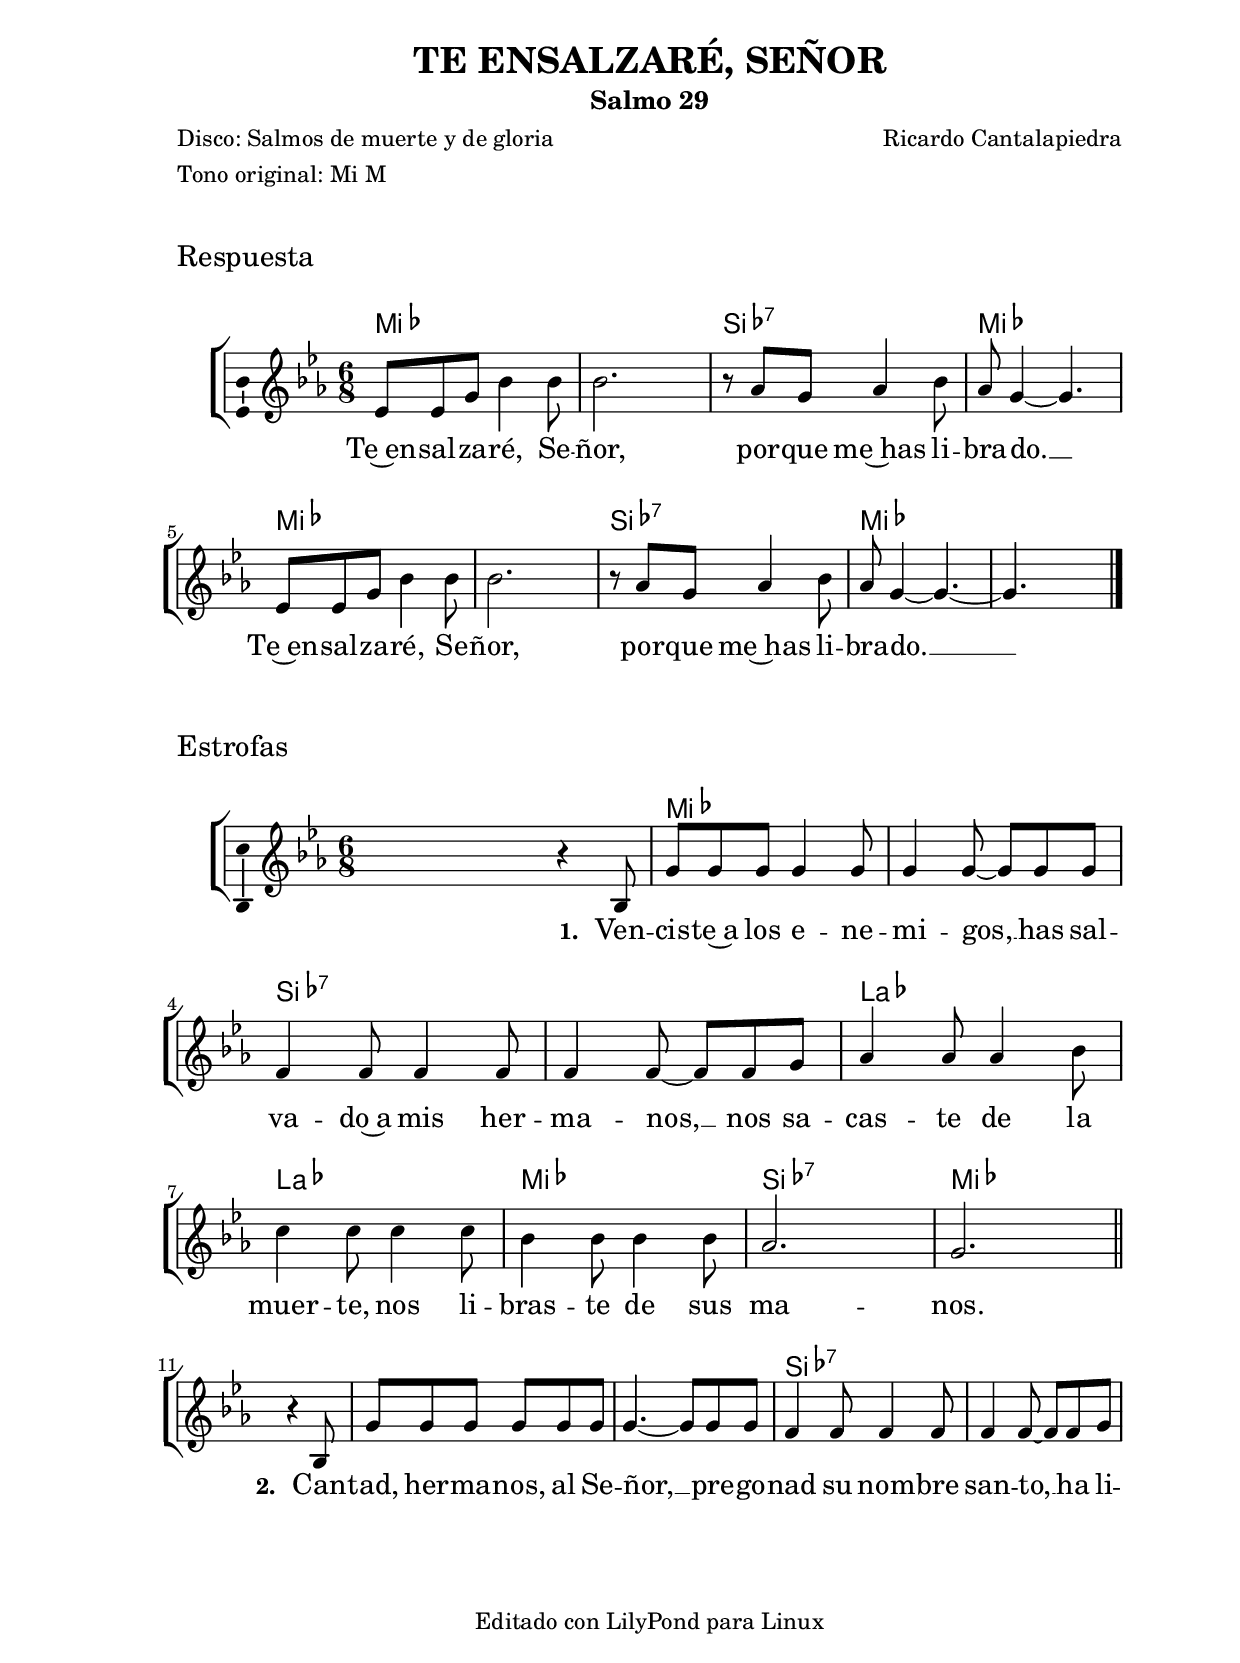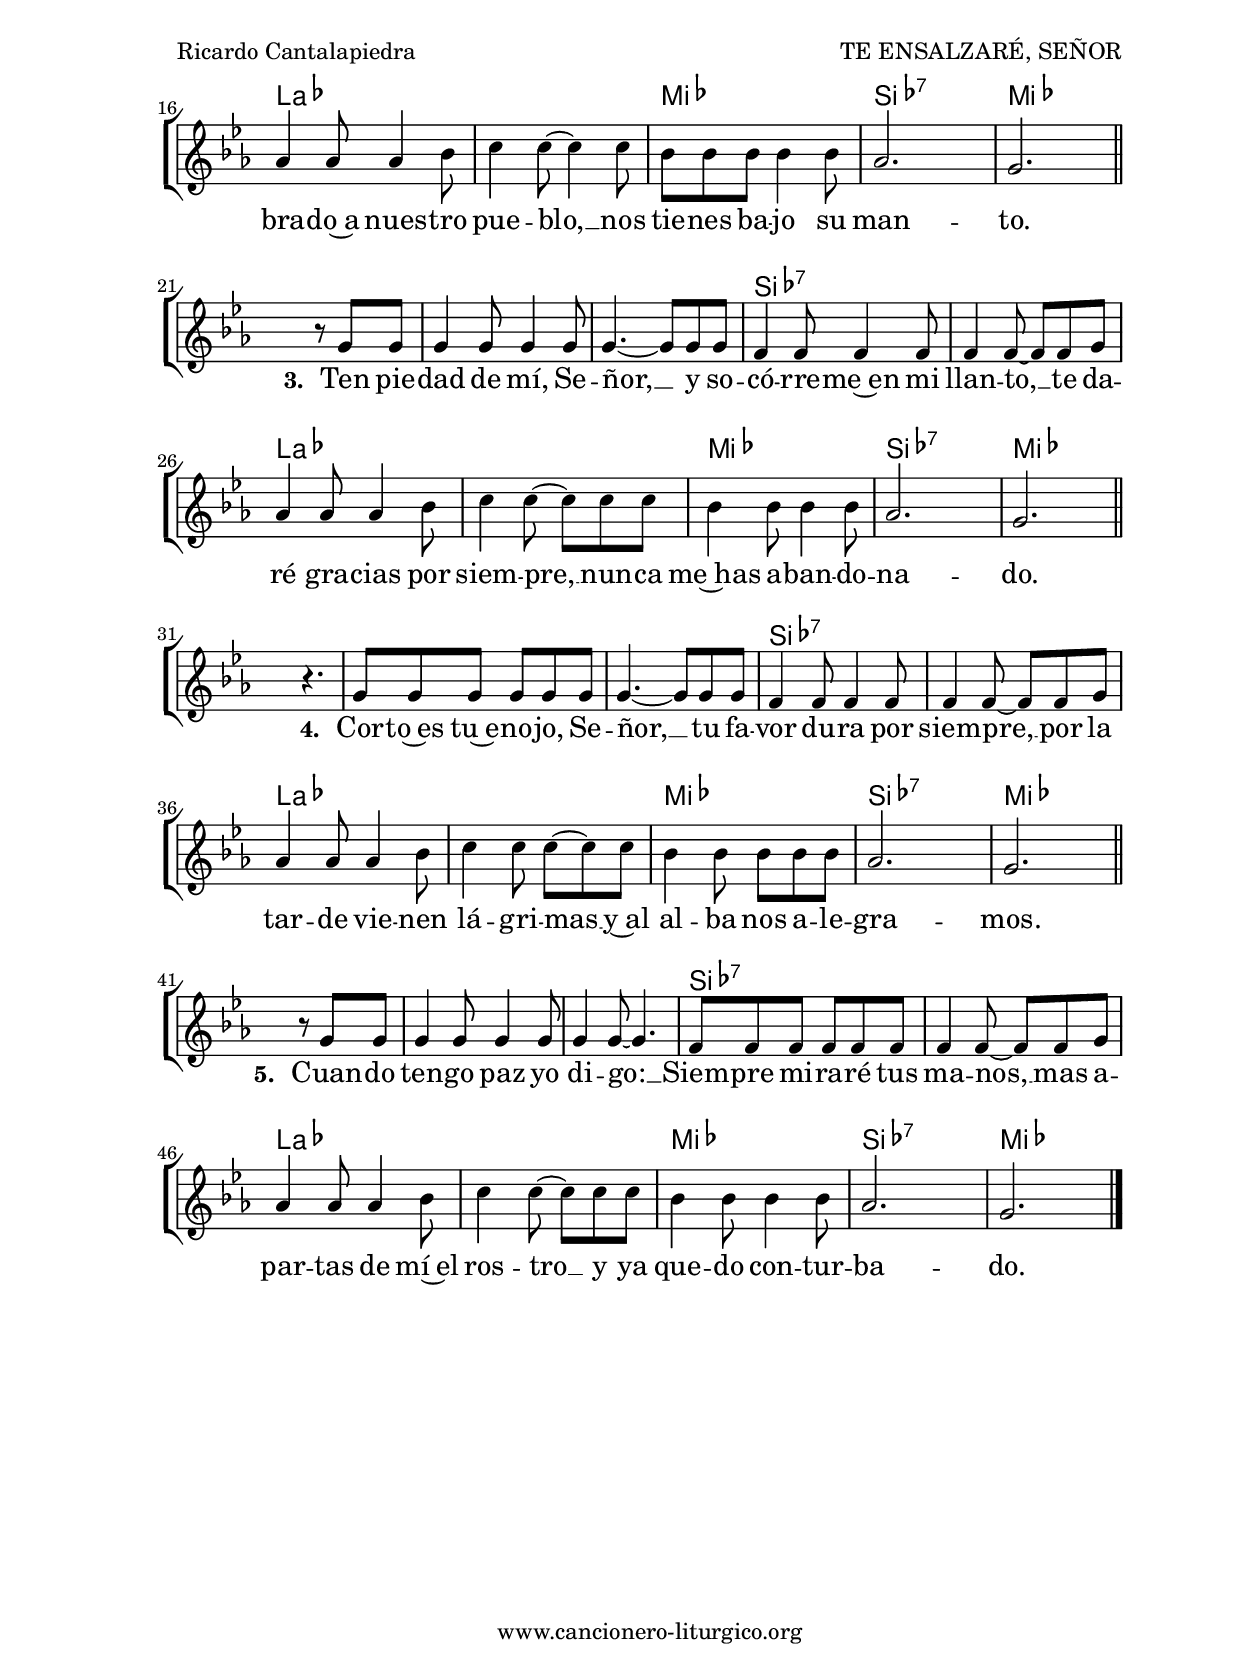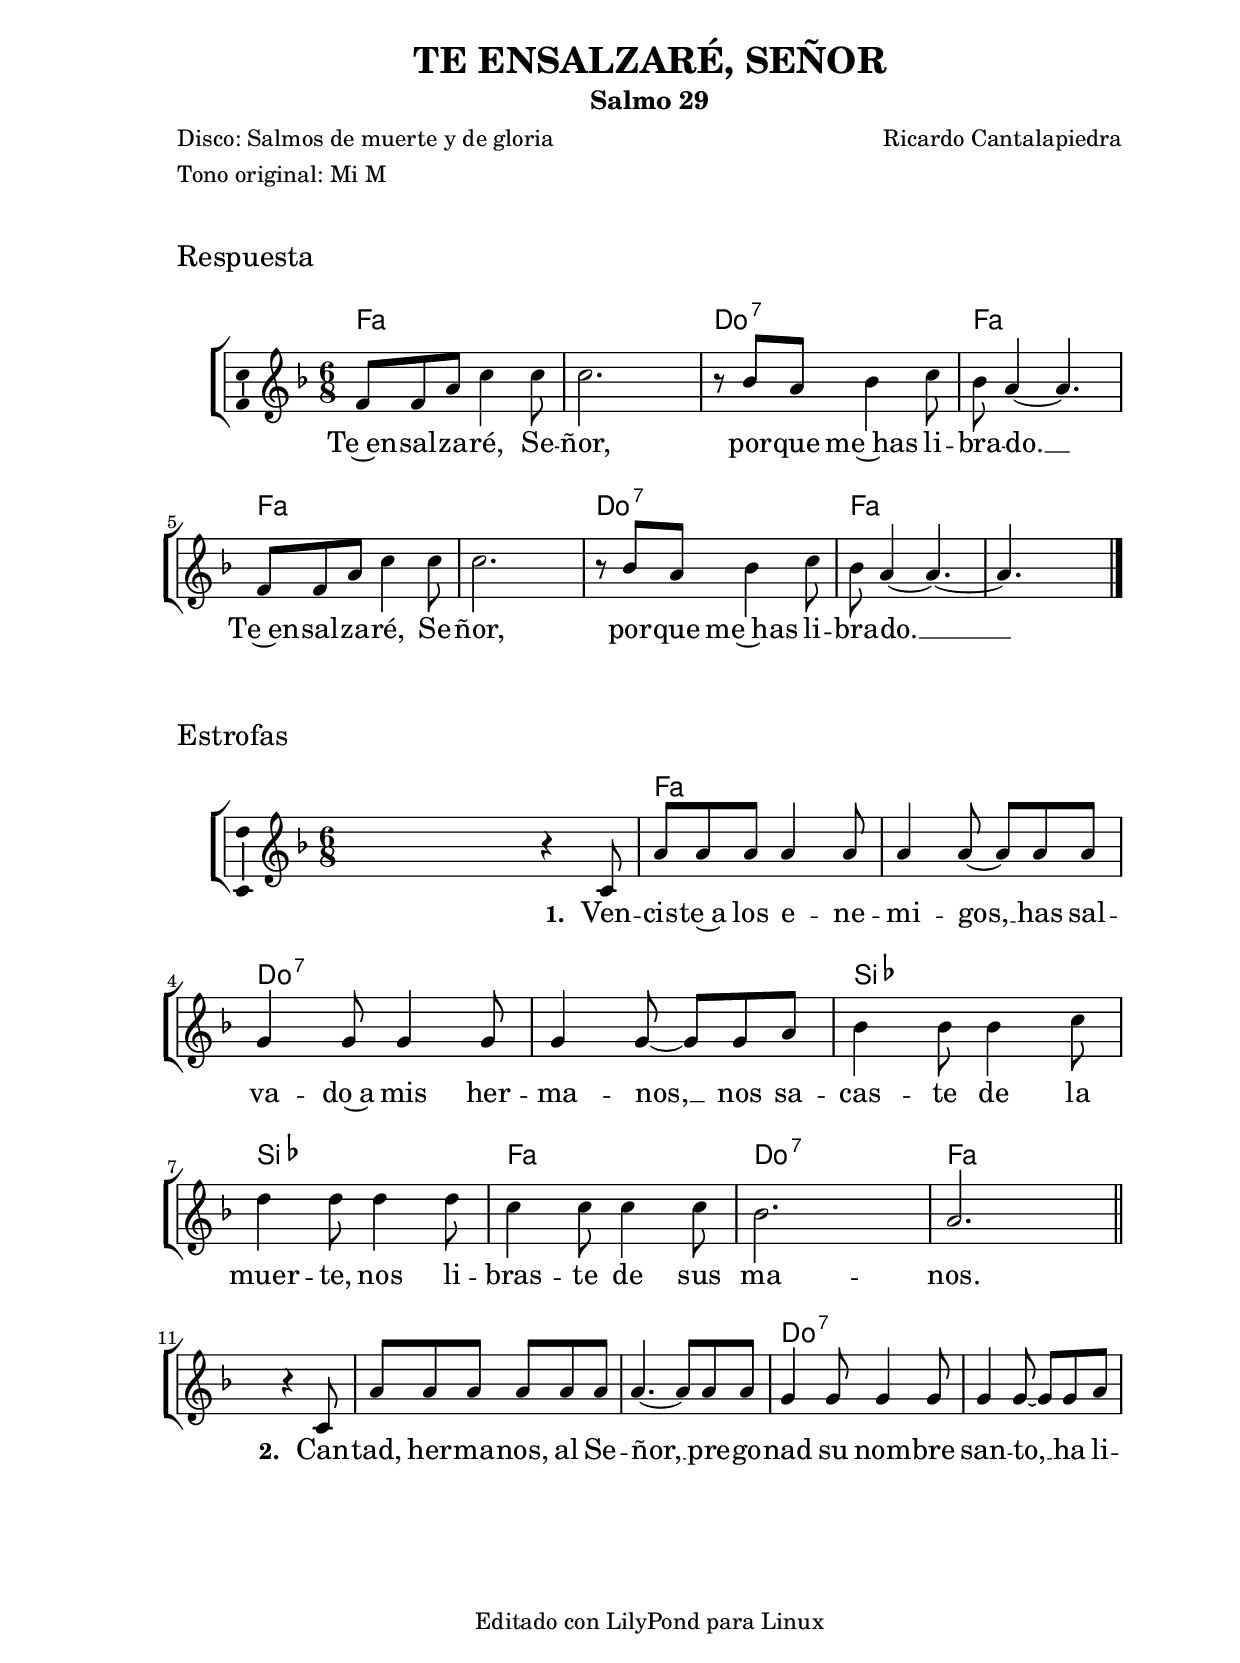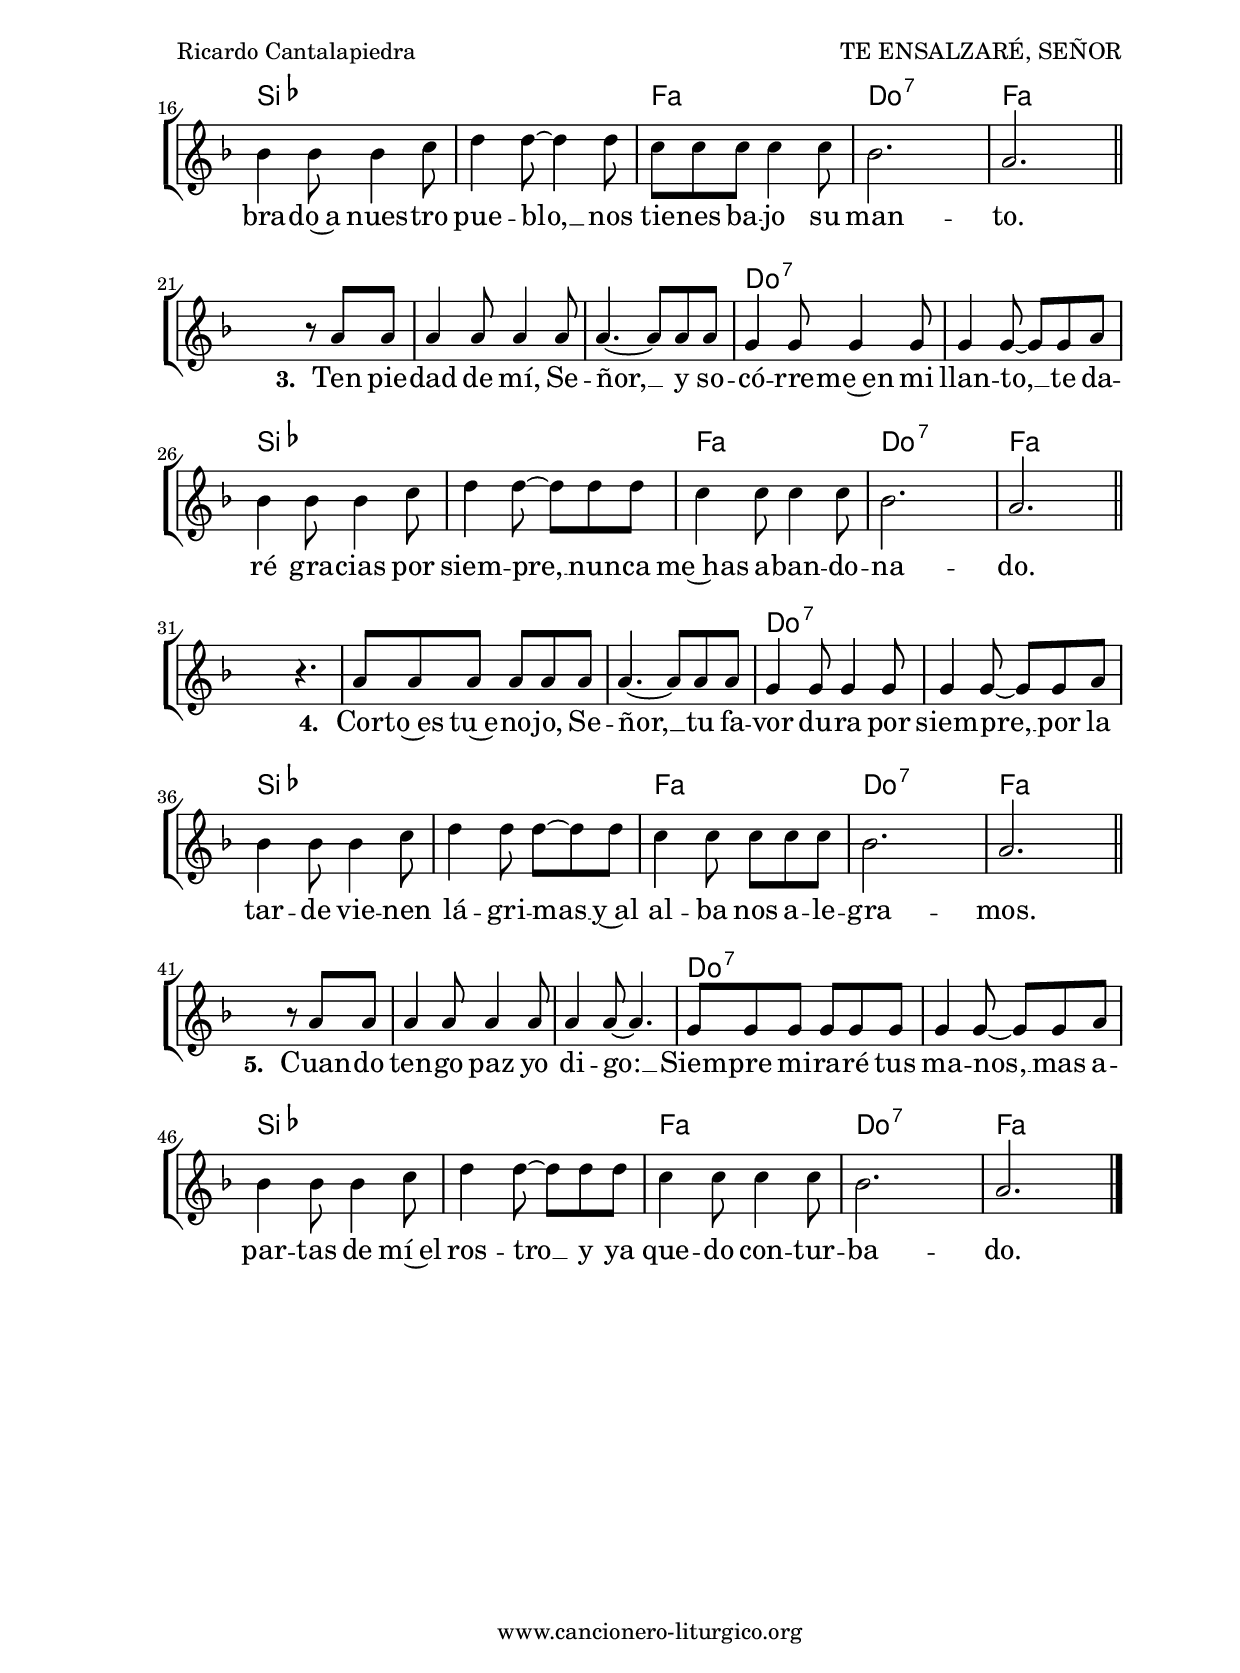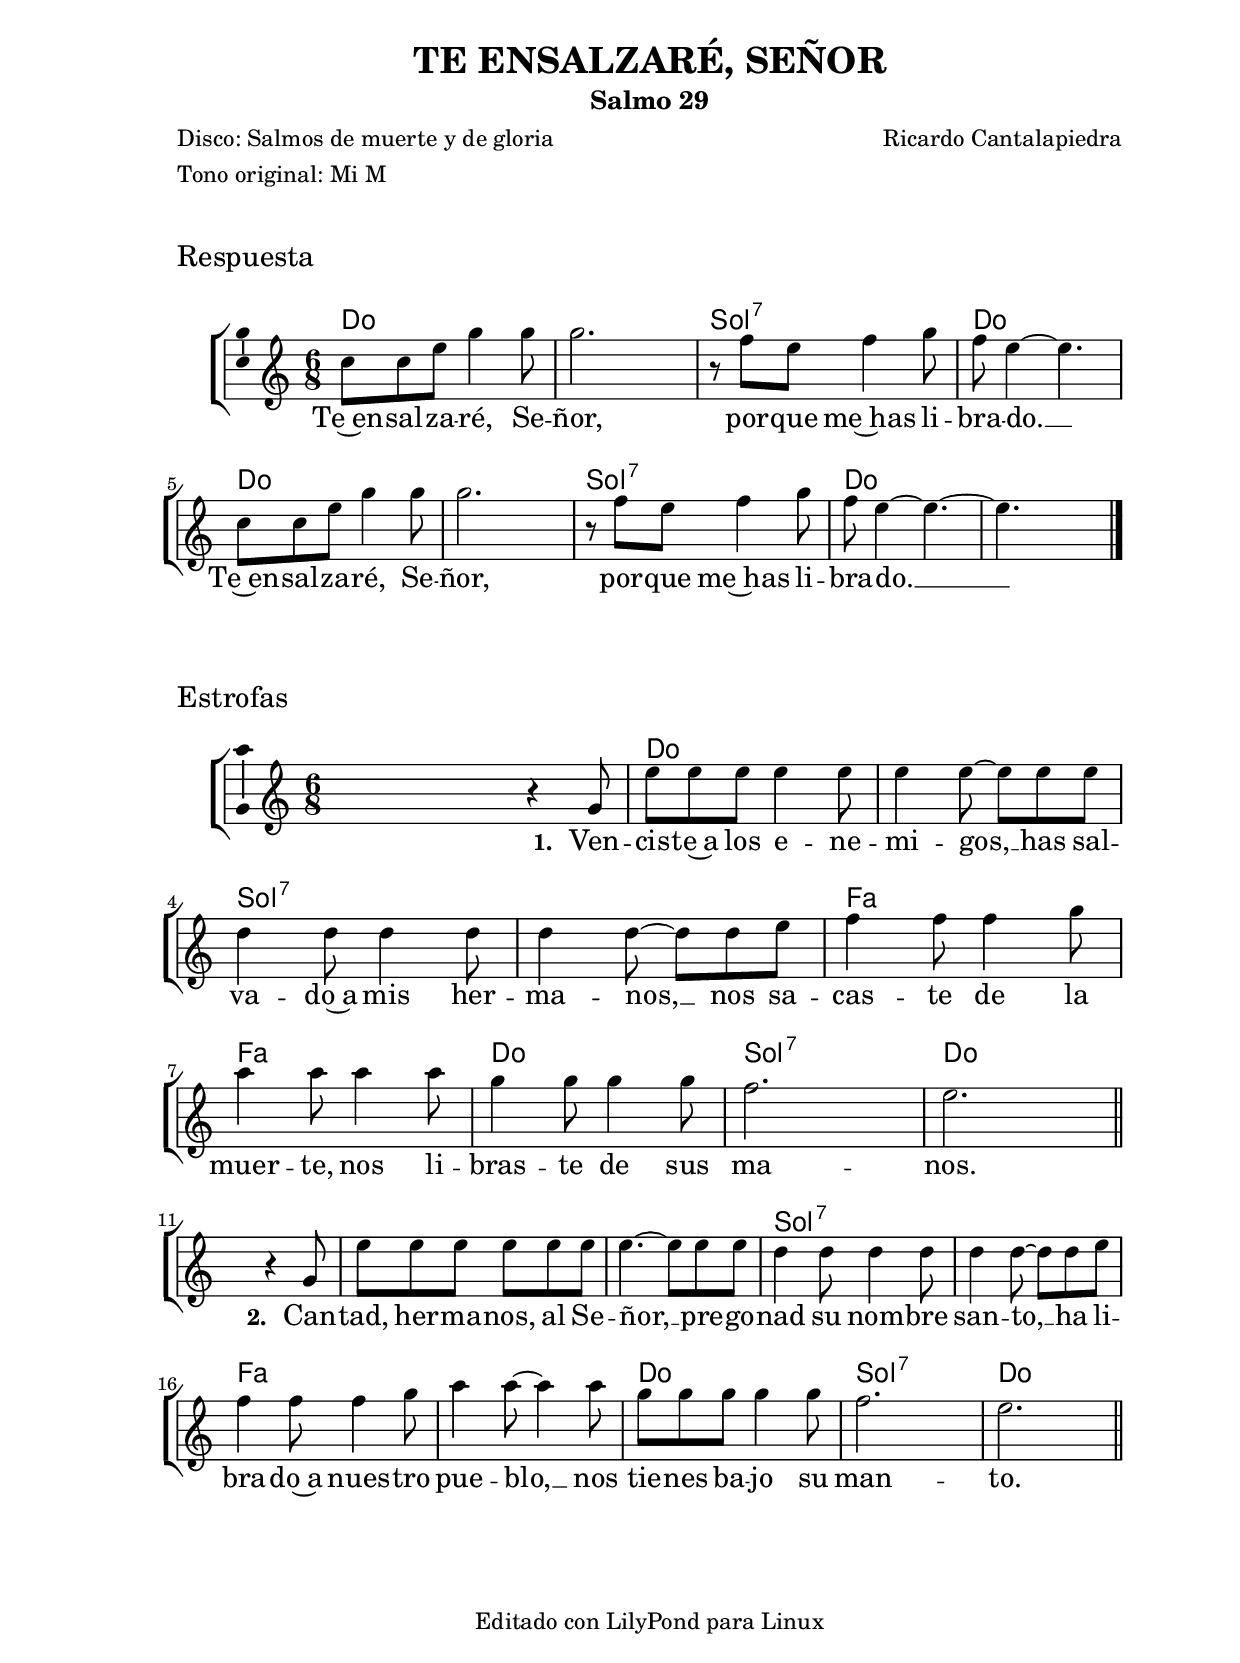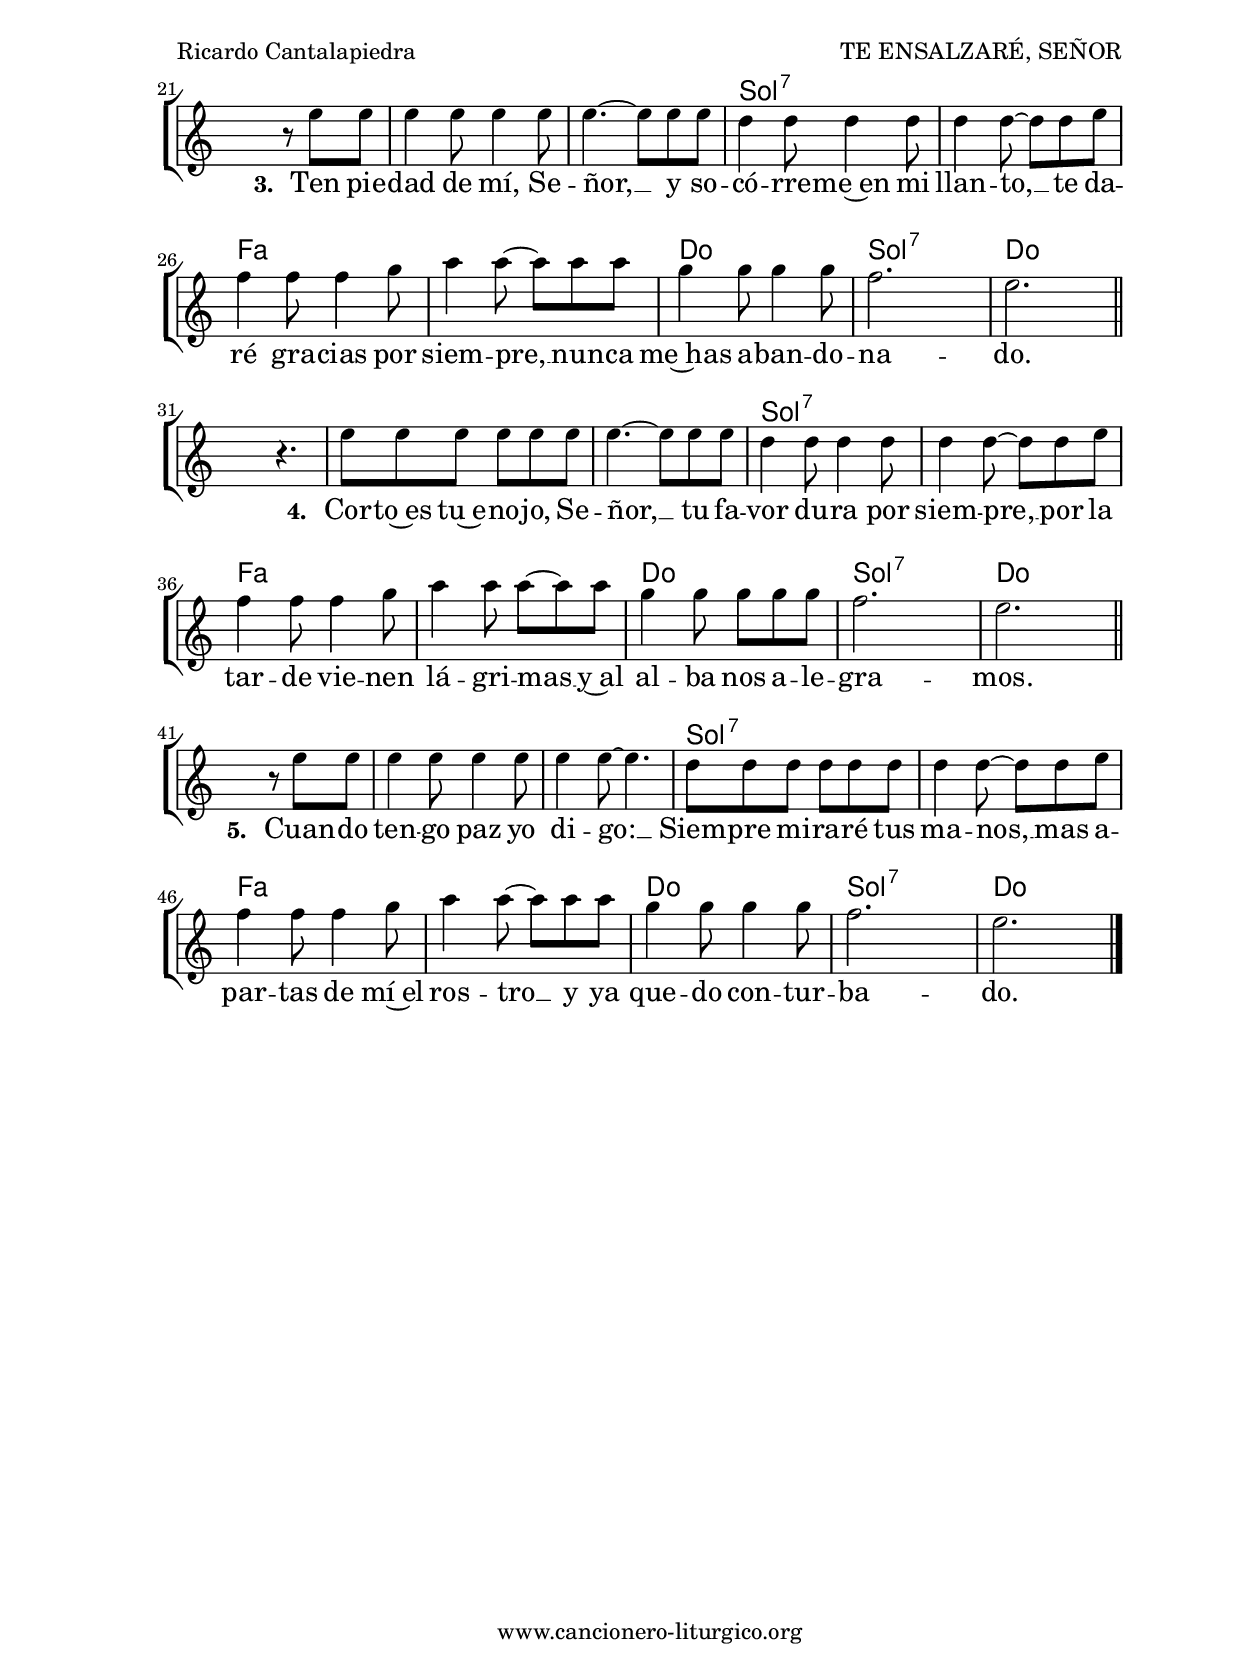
%
%para convertir .midi en .wav:
%timidity filename.midi -Ow -o finename.wav
%
%
%Para convertir de .wav a .mp3:
%lame -h -m j filename.wav
%
%
%para escuchar el midi:
%timidity nombrefichero.midi
%


%versión de lilypond para la que se ha escrito esta partitura:
\version "2.16.0"

	%Tamaño papel
	#(set-default-paper-size "a4")
	%Tamaño partitura
	#(set-global-staff-size 20)
	%No responde al pulsar sobre una nota
	#(ly:set-option 'point-and-click #f)

%parámetros del encabezamiento:
\header {
	title = "TE ENSALZARÉ, SEÑOR"
	subtitle = "Salmo 29"
	composer = "Ricardo Cantalapiedra"
	poet = "Disco: Salmos de muerte y de gloria"
	meter = "Tono original: Mi M"
	arranger = ""
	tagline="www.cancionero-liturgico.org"
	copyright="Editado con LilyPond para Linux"
	}

%parámetros asociados al papel:
\paper  {
	oddHeaderMarkup = \markup {\fill-line { \on-the-fly #not-first-page \fromproperty #'header:title \on-the-fly #not-first-page \fromproperty #'header:composer }}
	evenHeaderMarkup = \markup {\fill-line { \fromproperty #'header:composer \fromproperty #'header:title }}
	#(set-paper-size "a4")
	print-page-number = ##f
	first-page-number = 1
	print-first-page-number = ##f
	head-separation = 3.0 \cm
	top-margin = 2.0 \cm
	bottom-margin = 0.5\cm
	left-margin = 3.0 \cm
	line-width = 16.0 \cm 
	indent = 8\mm
	interscoreline = 2.\mm
	between-system-space = 15\mm
%	para que las partituras no llenen la hoja:
	ragged-bottom = ##t
%	idem para la última hoja:
	ragged-last-bottom = ##f
%	para que las partituras llenen el ancho del papel:
	ragged-last = ##f
	after-title-space = 2.5 \cm
%page-count=2
%system-count=8

	%Flexible Vertical Spacing
	markup-system-spacing =
	#'((basic-distance . 5) (minimum-distance . 3) (padding . 3))
	score-markup-spacing =
	#'((basic-distance . 15) (minimum-distance . 10) (padding . 3))
%	score-system-spacing =
%	#'((basic-distance . 15) (minimum-distance . 10) (padding . 5))
	system-system-spacing =
	#'((basic-distance . 5) (minimum-distance . 3) (padding . 3))
	markup-markup-spacing =
	#'((basic-distance . 20) (minimum-distance . 15) (padding . 3))
	last-bottom-spacing =
	#'((basic-distance . 5) (minimum-distance . 5) (padding . 3))
%	top-system-spacing =
%	#'((basic-distance . 10) (minimum-distance . 5) (padding . 3))
%	top-markup-spacing =
%	#'((basic-distance . 15) (minimum-distance . 10) (padding . 3))

	}


%parámetros que afectan a toda la partitura:
global =  {
	%clave de sol (G):
	\clef G
	%armadura:
	\transpose e ees
	\key e \major
	\tempo 4=80
	\set Score.tempoHideNote = ##t
	}


%%%%%%%%%%%%%%%%%%%%%%%%%%%%%%%%%%%%%%%%%%%%%%%%%%%%%%%
%%%%%%%%%%%%%%%%%%%%%%%%%%%%%%%%%%%%%%%%%%%%%%%%%%%%%%%
%%%%%%%%%%%%%%%%%%%%%%%%%%%%%%%%%%%%%%%%%%%%%%%%%%%%%%%


acordesrespuno = {
	\italianChords
	\chordmode {
	\transpose e ees
{

e4. e e e b:7 b:7 e e 
e4. e e e b:7 b:7 e e e s

}
}
}

melodiarespuno = 
	\transpose e ees
{
	\relative c'{

\time 6/8

e8 e gis b4 b8
b2.
r8 a8 gis a4 b8
a8 gis4~gis4.

e8 e gis b4 b8
b2.
r8 a8 gis a4 b8
a8 gis4~gis4.~
gis4. s4.

\bar "|."
}
}


textorespuno = \lyricmode {

Te~en -- sal -- za -- ré, Se -- ñor,
por -- que me~has li -- bra -- do. __
Te~en -- sal -- za -- ré, Se -- ñor,
por -- que me~has li -- bra -- do. __

	}

acordesrespunoStaff = \context ChordNames = acordesrespunoStaff <<
	\set chordChanges = ##t
	\acordesrespuno
	>>


vozrespunoStaff = \context Voice = vozrespunoStaff
\with {\consists "Ambitus_engraver"}
<<
%	\set Staff.instrumentName = ""
%	\set Staff.shortInstrumentName = ""
%	\set Staff.midiInstrument = #"clarinet"
%	\set Staff.midiInstrument = #"cello"
%	\set Staff.midiInstrument = #"flute"
	\set Staff.midiInstrument = #"electric guitar (jazz)"
%	\set Staff.midiInstrument = #"english horn"
%	\set Staff.midiInstrument = #"violin"
%	\set Staff.midiInstrument = #"glockenspiel"
	\set Staff.midiMinimumVolume = #0.7
	\set Staff.midiMaximumVolume = #0.9
	\global
	\melodiarespuno
	>>

textorespunoStaff = \context Lyrics = textorespunoStaff <<
	\lyricsto vozrespunoStaff \textorespuno
	>>


%%%%%%%%%%%%%%%%%%%%%%%%%%%%%%%%%%%%%%%%%%%%%%%%%%%%%%%
%%%%%%%%%%%%%%%%%%%%%%%%%%%%%%%%%%%%%%%%%%%%%%%%%%%%%%%
%%%%%%%%%%%%%%%%%%%%%%%%%%%%%%%%%%%%%%%%%%%%%%%%%%%%%%%


acordesrespest = {
	\italianChords
	\chordmode {
	\transpose e ees
{

s4. s e e e e b:7 b:7 b:7 b:7 a a a a e e b:7 b:7 e e 
s4. s e e e e b:7 b:7 b:7 b:7 a a a a e e b:7 b:7 e e 
s4. s e e e e b:7 b:7 b:7 b:7 a a a a e e b:7 b:7 e e 
s4. s e e e e b:7 b:7 b:7 b:7 a a a a e e b:7 b:7 e e 
s4. s e e e e b:7 b:7 b:7 b:7 a a a a e e b:7 b:7 e e 

}
}
}

melodiarespest = 
	\transpose e ees
{
	\relative c'{

\time 6/8

s4. r4 b8
gis'8 gis gis gis4 gis8
gis4 gis8~gis gis gis
fis4 fis8 fis4 fis8
fis4 fis8~fis fis gis
a4 a8 a4 b8
cis4 cis8 cis4 cis8
b4 b8 b4 b8
a2.
gis2.

\bar "||"
\break

s4. r4 b,8
gis'8 gis gis gis gis gis
gis4.~gis8 gis gis
fis4 fis8 fis4 fis8
fis4 fis8~fis fis gis
a4 a8 a4 b8
cis4 cis8~cis4 cis8
b8 b b b4 b8
a2.
gis2.

\bar "||"
\break

s4. r8 gis8 gis
gis4 gis8 gis4 gis8
gis4.~gis8 gis gis
fis4 fis8 fis4 fis8
fis4 fis8~fis fis gis
a4 a8 a4 b8
cis4 cis8~cis cis cis
b4 b8 b4 b8
a2.
gis2.

\bar "||"
\break

s4. r4.
gis8 gis gis gis gis gis
gis4.~gis8 gis gis
fis4 fis8 fis4 fis8
fis4 fis8~fis fis gis
a4 a8 a4 b8
cis4 cis8 cis~cis cis
b4 b8 b8 b b
a2.
gis2.

\bar "||"
\break

s4. r8 gis8 gis
gis4 gis8 gis4 gis8
gis4 gis8~gis4.
fis8 fis fis fis fis fis
fis4 fis8~fis fis gis
a4 a8 a4 b8
cis4 cis8~cis cis cis
b4 b8 b4 b8
a2.
gis2.

\bar "|."
}
}


textorespest = \lyricmode {

\set stanza =#"1. " Ven -- cis -- te~a los e -- ne -- mi -- gos, __
has sal -- va -- do~a mis her -- ma -- nos, __
nos sa -- cas -- te de la muer -- te,
nos li -- bras -- te de sus ma -- nos.

\set stanza =#"2. " Can -- tad, her -- ma -- nos, al Se -- ñor, __
pre -- go -- nad su nom -- bre san -- to, __
ha li -- bra -- do~a nues -- tro pue -- blo, __
nos tie -- nes ba -- jo su man -- to.

\set stanza =#"3. " Ten pie -- dad de mí, Se -- ñor, __
y so -- có -- rre -- me~en mi llan -- to, __
te da -- ré gra -- cias por siem -- pre, __
nun -- ca me~has a -- ban -- do -- na -- do.

\set stanza =#"4. " Cor -- to~es tu~e -- no -- jo, Se -- ñor, __
tu fa -- vor du -- ra por siem -- pre, __
por la tar -- de vie -- nen lá -- gri -- mas __
y~al al -- ba nos a -- le -- gra -- mos.

\set stanza =#"5. " Cuan -- do ten -- go paz yo di -- go: __
Siem -- pre mi -- ra -- ré tus ma -- nos, __
mas a -- par -- tas de mí~el ros -- tro __
y ya que -- do con -- tur -- ba -- do.

	}

acordesrespestStaff = \context ChordNames = acordesrespestStaff <<
	\set chordChanges = ##t
	\acordesrespest
	>>


vozrespestStaff = \context Voice = vozrespestStaff
\with {\consists "Ambitus_engraver"}
<<
%	\set Staff.instrumentName = ""
%	\set Staff.shortInstrumentName = ""
%	\set Staff.midiInstrument = #"clarinet"
%	\set Staff.midiInstrument = #"cello"
%	\set Staff.midiInstrument = #"flute"
	\set Staff.midiInstrument = #"electric guitar (jazz)"
%	\set Staff.midiInstrument = #"english horn"
%	\set Staff.midiInstrument = #"violin"
%	\set Staff.midiInstrument = #"glockenspiel"
	\set Staff.midiMinimumVolume = #0.7
	\set Staff.midiMaximumVolume = #0.9
	\global
	\melodiarespest
	>>

textorespestStaff = \context Lyrics = textorespestStaff <<
	\lyricsto vozrespestStaff \textorespest
	>>


%%%%%%%%%%%%%%%%%%%%%%%%%%%%%%%%%%%%%%%%%%%%%%%%%%%%%%%
%%%%%%%%%%%%%%%%%%%%%%%%%%%%%%%%%%%%%%%%%%%%%%%%%%%%%%%
%%%%%%%%%%%%%%%%%%%%%%%%%%%%%%%%%%%%%%%%%%%%%%%%%%%%%%%


\book {
	\score {
		\context ChoirStaff {
			\override StaffGroup.SystemStartBracket #'collapse-height = #1
			\override Score.SystemStartBar #'collapse-height = #1
			<<
			\acordesrespunoStaff
			\vozrespunoStaff
			\textorespunoStaff
			>>
			}
		\layout {
	    		\context {
				\Lyrics
				\override LyricText #'font-size = #2
				}
	   		 \context {
				\Score
				\override StaffSymbol #'staff-space = #(magstep +3)
				}
			}
		\header{piece=\markup{\fontsize #2 "Respuesta"}}
		}
	\score {
		\context ChoirStaff {
			\override StaffGroup.SystemStartBracket #'collapse-height = #1
			\override Score.SystemStartBar #'collapse-height = #1
			<<
			\acordesrespestStaff
			\vozrespestStaff
			\textorespestStaff
			>>
			}
		\layout {
	    		\context {
				\Lyrics
				\override LyricText #'font-size = #2
				}
	   		 \context {
				\Score
				\override StaffSymbol #'staff-space = #(magstep +3)
				}
			}
		\header{piece=\markup{\fontsize #2 "Estrofas"}}
		}
	\score {
		\unfoldRepeats
		\context ChoirStaff {
			<<
			\acordesrespunoStaff
			\vozrespunoStaff
			>>
			<<
			\acordesrespestStaff
			\vozrespestStaff
			>>
			}
		\midi {
	  		\context {
	  			\Score
				tempoWholesPerMinute = #(ly:make-moment 70 4)
				}
			}
		}
	}

#(define output-suffix "C")
\book {
	\score {
		\context ChoirStaff {
			\override StaffGroup.SystemStartBracket #'collapse-height = #1
			\override Score.SystemStartBar #'collapse-height = #1
\transpose c d
			<<
			\acordesrespunoStaff
			\vozrespunoStaff
			\textorespunoStaff
			>>
			}
		\layout {
	    		\context {
				\Lyrics
				\override LyricText #'font-size = #2
				}
	   		 \context {
				\Score
				\override StaffSymbol #'staff-space = #(magstep +3)
				}
			}
		\header{piece=\markup{\fontsize #2 "Respuesta"}}
		}
	\score {
		\context ChoirStaff {
			\override StaffGroup.SystemStartBracket #'collapse-height = #1
			\override Score.SystemStartBar #'collapse-height = #1
\transpose c d
			<<
			\acordesrespestStaff
			\vozrespestStaff
			\textorespestStaff
			>>
			}
		\layout {
	    		\context {
				\Lyrics
				\override LyricText #'font-size = #2
				}
	   		 \context {
				\Score
				\override StaffSymbol #'staff-space = #(magstep +3)
				}
			}
		\header{piece=\markup{\fontsize #2 "Estrofas"}}
		}
	}

#(define output-suffix "S")
\book {
	\score {
		\context ChoirStaff {
			\override StaffGroup.SystemStartBracket #'collapse-height = #1
			\override Score.SystemStartBar #'collapse-height = #1
\transpose c a
			<<
			\acordesrespunoStaff
			\vozrespunoStaff
			\textorespunoStaff
			>>
			}
		\layout {
	    		\context {
				\Lyrics
				\override LyricText #'font-size = #2
				}
	   		 \context {
				\Score
				\override StaffSymbol #'staff-space = #(magstep +3)
				}
			}
		\header{piece=\markup{\fontsize #2 "Respuesta"}}
		}
	\score {
		\context ChoirStaff {
			\override StaffGroup.SystemStartBracket #'collapse-height = #1
			\override Score.SystemStartBar #'collapse-height = #1
\transpose c a
			<<
			\acordesrespestStaff
			\vozrespestStaff
			\textorespestStaff
			>>
			}
		\layout {
	    		\context {
				\Lyrics
				\override LyricText #'font-size = #2
				}
	   		 \context {
				\Score
				\override StaffSymbol #'staff-space = #(magstep +3)
				}
			}
		\header{piece=\markup{\fontsize #2 "Estrofas"}}
		}
	}



